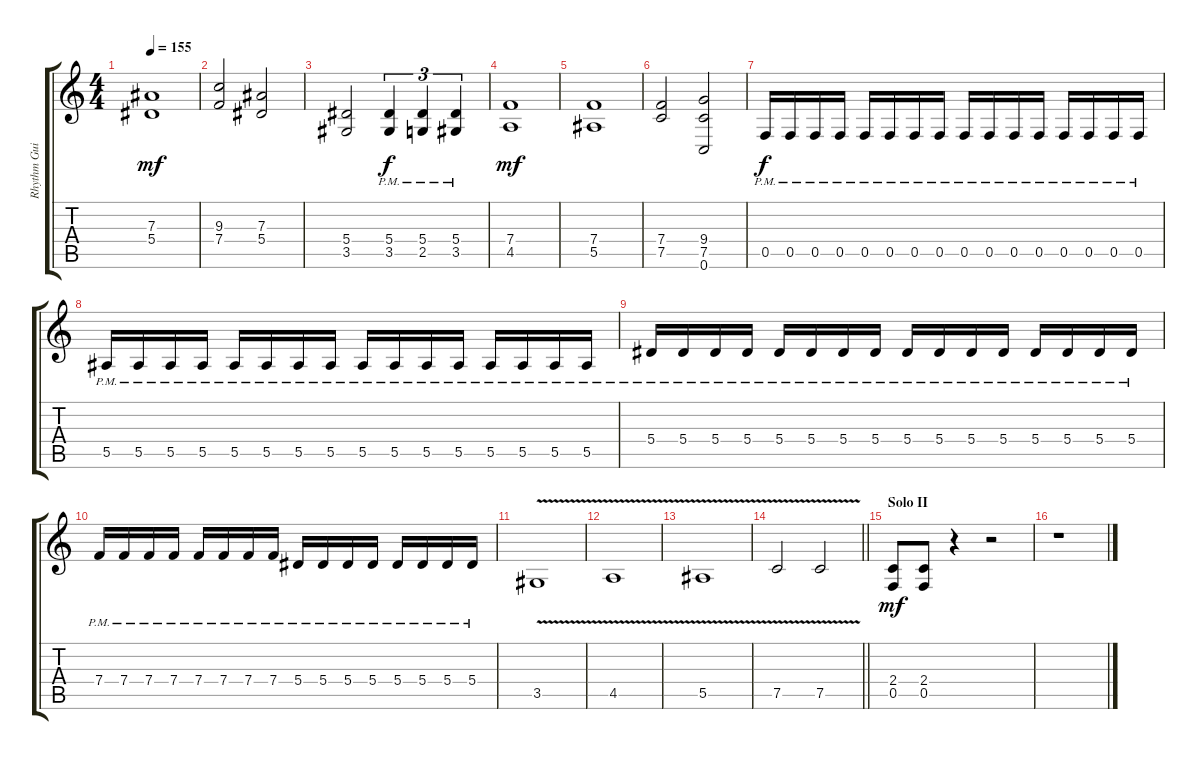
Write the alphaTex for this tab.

\track ("Rhythm Guitar I" "Rhythm Gui") {instrument distortionguitar}
\staff {score tabs}
\tuning (C4 G3 Eb3 Bb2 F2 C2) {hide}
\ts (4 4)
\tempo 155
\clef g2
\ks c
(7.3 5.4).1{dy mf} |
(9.3 7.4).2 (7.3 5.4).2 |
(5.4 3.5).2 (5.4{pm} 3.5{pm}).4{tu (3 2) dy f} (5.4{pm} 2.5{pm}).4{tu (3 2)} (5.4{pm} 3.5{pm}).4{tu (3 2)} |
(7.4 4.5).1{dy mf} |
(7.4 5.5).1 |
(7.4 7.5).2 (9.4 7.5 0.6).2 |
0.5{pm}.16{dy f} 0.5{pm}.16 0.5{pm}.16 0.5{pm}.16 0.5{pm}.16 0.5{pm}.16 0.5{pm}.16 0.5{pm}.16 0.5{pm}.16 0.5{pm}.16 0.5{pm}.16 0.5{pm}.16 0.5{pm}.16 0.5{pm}.16 0.5{pm}.16 0.5{pm}.16 |
5.5{pm}.16 5.5{pm}.16 5.5{pm}.16 5.5{pm}.16 5.5{pm}.16 5.5{pm}.16 5.5{pm}.16 5.5{pm}.16 5.5{pm}.16 5.5{pm}.16 5.5{pm}.16 5.5{pm}.16 5.5{pm}.16 5.5{pm}.16 5.5{pm}.16 5.5{pm}.16 |
5.4{pm}.16 5.4{pm}.16 5.4{pm}.16 5.4{pm}.16 5.4{pm}.16 5.4{pm}.16 5.4{pm}.16 5.4{pm}.16 5.4{pm}.16 5.4{pm}.16 5.4{pm}.16 5.4{pm}.16 5.4{pm}.16 5.4{pm}.16 5.4{pm}.16 5.4{pm}.16 |
7.4{pm}.16 7.4{pm}.16 7.4{pm}.16 7.4{pm}.16 7.4{pm}.16 7.4{pm}.16 7.4{pm}.16 7.4{pm}.16 5.4{pm}.16 5.4{pm}.16 5.4{pm}.16 5.4{pm}.16 5.4{pm}.16 5.4{pm}.16 5.4{pm}.16 5.4{pm}.16 |
3.5{v}.1 |
4.5{v}.1 |
5.5{v}.1 |
\barLineRight lightlight
7.5{v}.2 7.5{v}.2 |
\section ("" "Solo II")
(2.4 0.5).8{dy mf} (2.4 0.5).8 r.4 r.2 |
r.1
